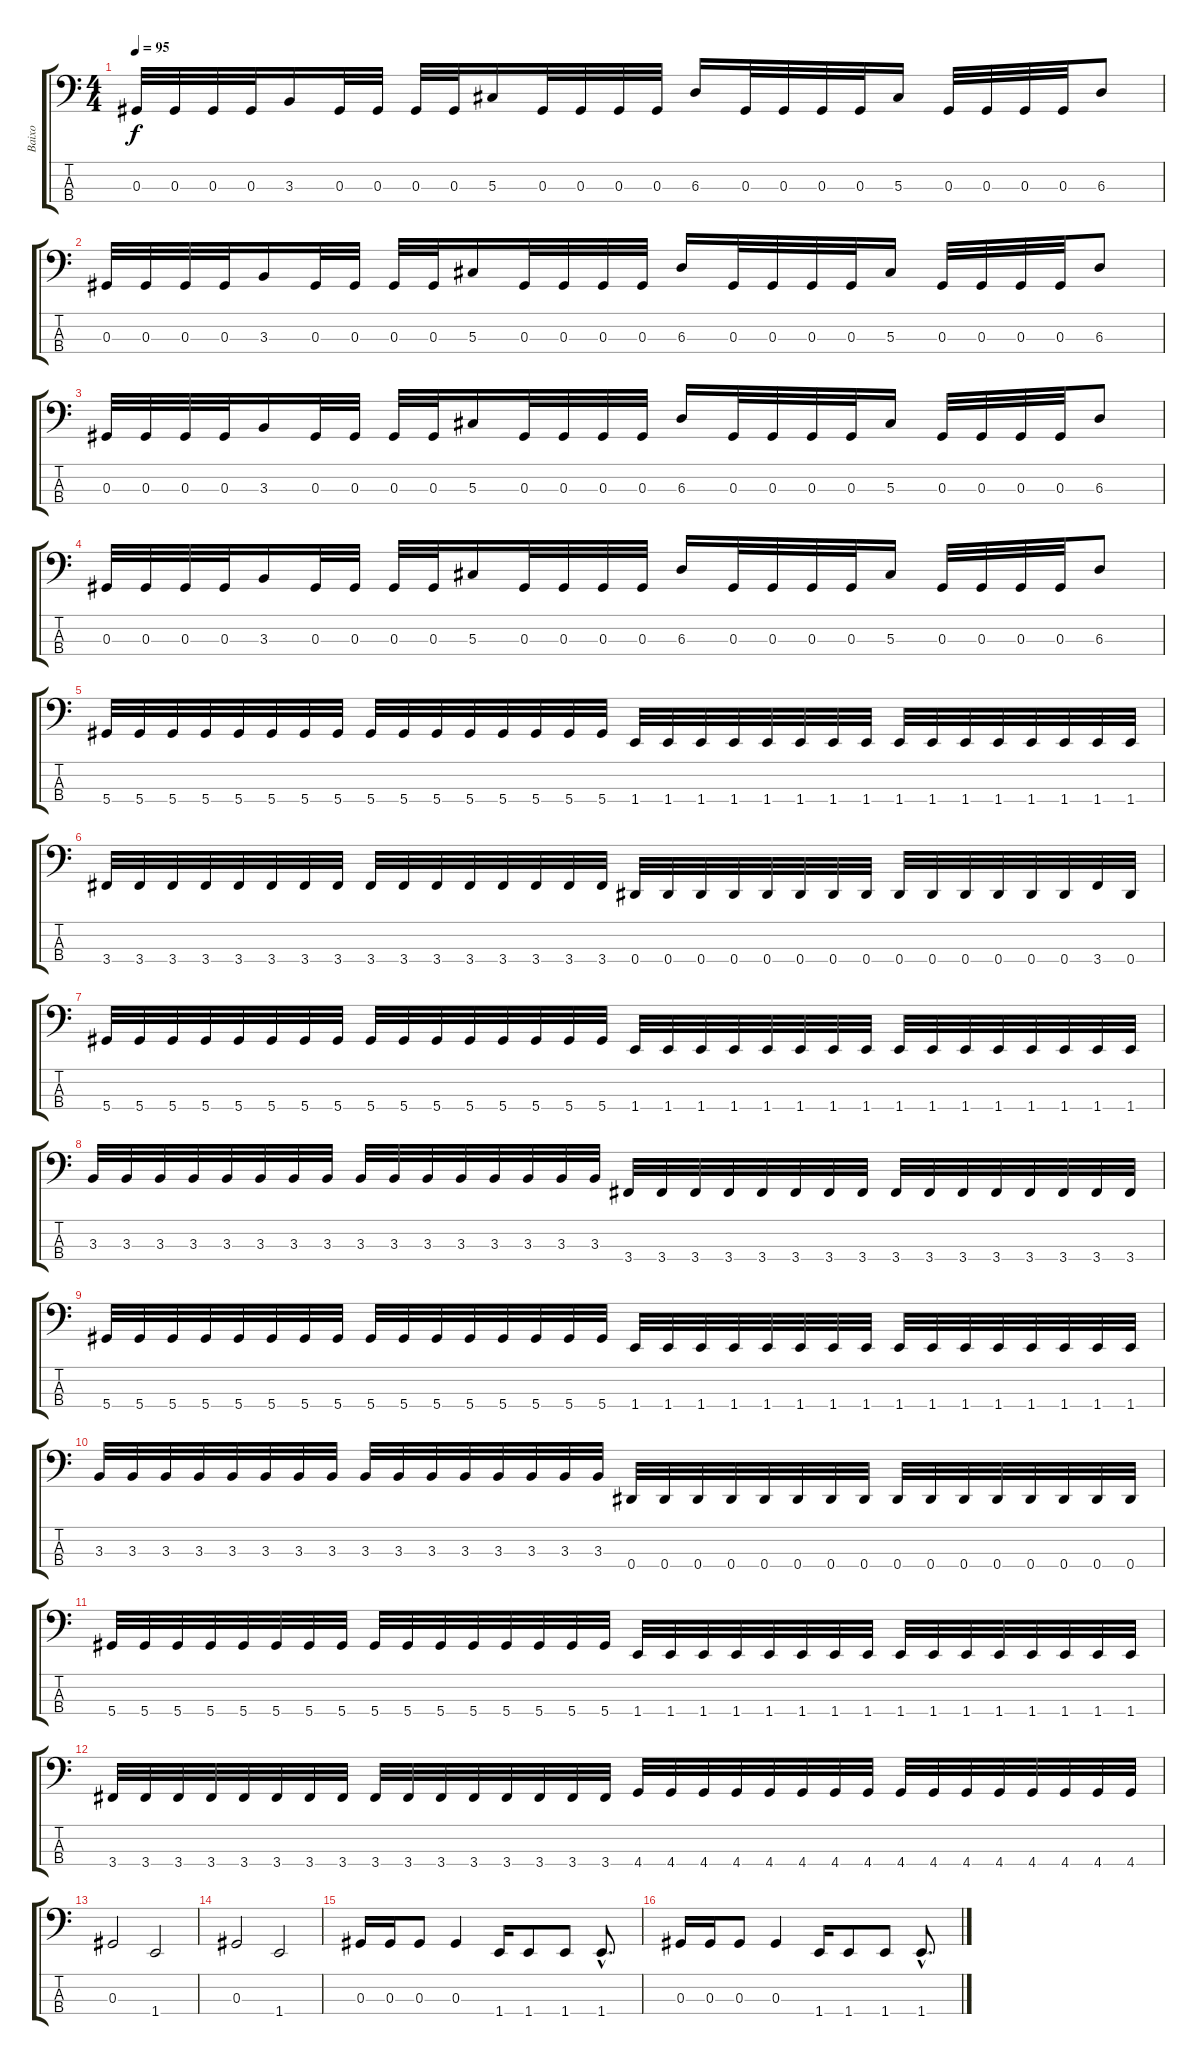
\track ("Baixo" "Baixo") {instrument electricbassfinger}
\staff {score tabs}
\tuning (Gb2 Db2 Ab1 Eb1) {hide}
\ts (4 4)
\tempo 95
\clef f4
\ks c
0.3.32{dy f} 0.3.32 0.3.32 0.3.32 3.3.16 0.3.32 0.3.32 0.3.32 0.3.32 5.3.16 0.3.32 0.3.32 0.3.32 0.3.32 6.3.16 0.3.32 0.3.32 0.3.32 0.3.32 5.3.16 0.3.32 0.3.32 0.3.32 0.3.32 6.3.8 |
0.3.32 0.3.32 0.3.32 0.3.32 3.3.16 0.3.32 0.3.32 0.3.32 0.3.32 5.3.16 0.3.32 0.3.32 0.3.32 0.3.32 6.3.16 0.3.32 0.3.32 0.3.32 0.3.32 5.3.16 0.3.32 0.3.32 0.3.32 0.3.32 6.3.8 |
0.3.32 0.3.32 0.3.32 0.3.32 3.3.16 0.3.32 0.3.32 0.3.32 0.3.32 5.3.16 0.3.32 0.3.32 0.3.32 0.3.32 6.3.16 0.3.32 0.3.32 0.3.32 0.3.32 5.3.16 0.3.32 0.3.32 0.3.32 0.3.32 6.3.8 |
0.3.32 0.3.32 0.3.32 0.3.32 3.3.16 0.3.32 0.3.32 0.3.32 0.3.32 5.3.16 0.3.32 0.3.32 0.3.32 0.3.32 6.3.16 0.3.32 0.3.32 0.3.32 0.3.32 5.3.16 0.3.32 0.3.32 0.3.32 0.3.32 6.3.8 |
5.4.32 5.4.32 5.4.32 5.4.32 5.4.32 5.4.32 5.4.32 5.4.32 5.4.32 5.4.32 5.4.32 5.4.32 5.4.32 5.4.32 5.4.32 5.4.32 1.4.32 1.4.32 1.4.32 1.4.32 1.4.32 1.4.32 1.4.32 1.4.32 1.4.32 1.4.32 1.4.32 1.4.32 1.4.32 1.4.32 1.4.32 1.4.32 |
3.4.32 3.4.32 3.4.32 3.4.32 3.4.32 3.4.32 3.4.32 3.4.32 3.4.32 3.4.32 3.4.32 3.4.32 3.4.32 3.4.32 3.4.32 3.4.32 0.4.32 0.4.32 0.4.32 0.4.32 0.4.32 0.4.32 0.4.32 0.4.32 0.4.32 0.4.32 0.4.32 0.4.32 0.4.32 0.4.32 3.4.32 0.4.32 |
5.4.32 5.4.32 5.4.32 5.4.32 5.4.32 5.4.32 5.4.32 5.4.32 5.4.32 5.4.32 5.4.32 5.4.32 5.4.32 5.4.32 5.4.32 5.4.32 1.4.32 1.4.32 1.4.32 1.4.32 1.4.32 1.4.32 1.4.32 1.4.32 1.4.32 1.4.32 1.4.32 1.4.32 1.4.32 1.4.32 1.4.32 1.4.32 |
3.3.32 3.3.32 3.3.32 3.3.32 3.3.32 3.3.32 3.3.32 3.3.32 3.3.32 3.3.32 3.3.32 3.3.32 3.3.32 3.3.32 3.3.32 3.3.32 3.4.32 3.4.32 3.4.32 3.4.32 3.4.32 3.4.32 3.4.32 3.4.32 3.4.32 3.4.32 3.4.32 3.4.32 3.4.32 3.4.32 3.4.32 3.4.32 |
5.4.32 5.4.32 5.4.32 5.4.32 5.4.32 5.4.32 5.4.32 5.4.32 5.4.32 5.4.32 5.4.32 5.4.32 5.4.32 5.4.32 5.4.32 5.4.32 1.4.32 1.4.32 1.4.32 1.4.32 1.4.32 1.4.32 1.4.32 1.4.32 1.4.32 1.4.32 1.4.32 1.4.32 1.4.32 1.4.32 1.4.32 1.4.32 |
3.3.32 3.3.32 3.3.32 3.3.32 3.3.32 3.3.32 3.3.32 3.3.32 3.3.32 3.3.32 3.3.32 3.3.32 3.3.32 3.3.32 3.3.32 3.3.32 0.4.32 0.4.32 0.4.32 0.4.32 0.4.32 0.4.32 0.4.32 0.4.32 0.4.32 0.4.32 0.4.32 0.4.32 0.4.32 0.4.32 0.4.32 0.4.32 |
5.4.32 5.4.32 5.4.32 5.4.32 5.4.32 5.4.32 5.4.32 5.4.32 5.4.32 5.4.32 5.4.32 5.4.32 5.4.32 5.4.32 5.4.32 5.4.32 1.4.32 1.4.32 1.4.32 1.4.32 1.4.32 1.4.32 1.4.32 1.4.32 1.4.32 1.4.32 1.4.32 1.4.32 1.4.32 1.4.32 1.4.32 1.4.32 |
3.4.32 3.4.32 3.4.32 3.4.32 3.4.32 3.4.32 3.4.32 3.4.32 3.4.32 3.4.32 3.4.32 3.4.32 3.4.32 3.4.32 3.4.32 3.4.32 4.4.32 4.4.32 4.4.32 4.4.32 4.4.32 4.4.32 4.4.32 4.4.32 4.4.32 4.4.32 4.4.32 4.4.32 4.4.32 4.4.32 4.4.32 4.4.32 |
0.3.2 1.4.2 |
0.3.2 1.4.2 |
0.3.16 0.3.16 0.3.8 0.3.4 1.4.16 1.4.8 1.4.8 1.4{hac}.8{d} |
0.3.16 0.3.16 0.3.8 0.3.4 1.4.16 1.4.8 1.4.8 1.4{hac}.8{d}
